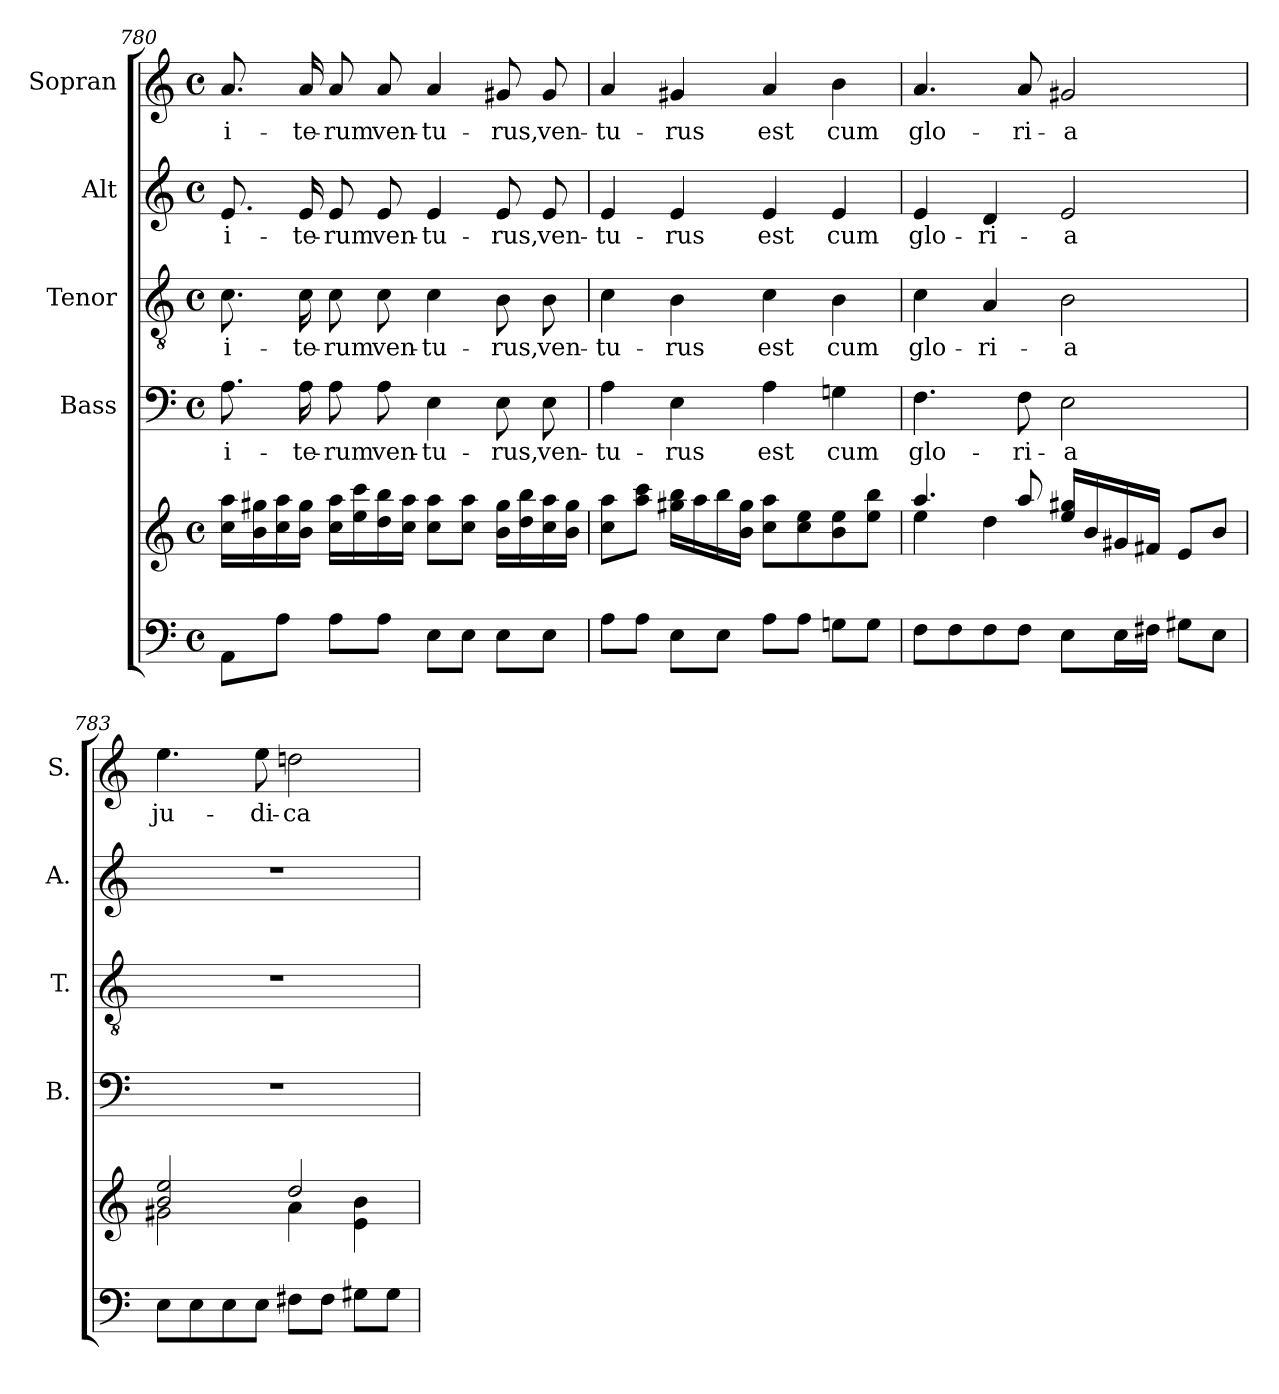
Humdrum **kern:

**kern	**kern	**kern	**text	**kern	**text	**kern	**text	**kern	**text
*part5	*part5	*part4	*part4	*part3	*part3	*part2	*part2	*part1	*part1
*staff6	*staff5	*staff4	*staff4	*staff3	*staff3	*staff2	*staff2	*staff1	*staff1
*	*	*I"Bass	*	*I"Tenor	*	*I"Alt	*	*I"Sopran	*
*	*	*I'B.	*	*I'T.	*	*I'A.	*	*I'S.	*
!!LO:PB:g=z
*clefF4	*clefG2	*clefF4	*	*clefGv2	*	*clefG2	*	*clefG2	*
*k[]	*k[]	*k[]	*	*k[]	*	*k[]	*	*k[]	*
*C:	*C:	*C:	*	*C:	*	*C:	*	*C:	*
*M4/4	*M4/4	*M4/4	*	*M4/4	*	*M4/4	*	*M4/4	*
*met(c)	*met(c)	*met(c)	*	*met(c)	*	*met(c)	*	*met(c)	*
=780	=780	=780	=780	=780	=780	=780	=780	=780	=780
!	!	!	!LO:LY:b	!	!LO:LY:b	!	!LO:LY:b	!	!LO:LY:b
8AA\L	16cc\ 16aa\LL	8.A\	i-	8.c\	i-	8.e/	i-	8.a/	i-
.	16b\ 16gg#X\	.	.	.	.	.	.	.	.
8A\J	16cc\ 16aa\	.	.	.	.	.	.	.	.
!	!	!	!LO:LY:b	!	!LO:LY:b	!	!LO:LY:b	!	!LO:LY:b
.	16b\ 16gg#\JJ	16A\	-te-	16c\	-te-	16e/	-te-	16a/	-te-
!	!	!	!LO:LY:b	!	!LO:LY:b	!	!LO:LY:b	!	!LO:LY:b
8A\L	16cc\ 16aa\LL	8A\	-rum	8c\	-rum	8e/	-rum	8a/	-rum
.	16ee\ 16ccc\	.	.	.	.	.	.	.	.
!	!	!	!LO:LY:b	!	!LO:LY:b	!	!LO:LY:b	!	!LO:LY:b
8A\J	16dd\ 16bb\	8A\	ven-	8c\	ven-	8e/	ven-	8a/	ven-
.	16cc\ 16aa\JJ	.	.	.	.	.	.	.	.
!	!	!	!LO:LY:b	!	!LO:LY:b	!	!LO:LY:b	!	!LO:LY:b
8E\L	8cc\ 8aa\L	4E\	-tu-	4c\	-tu-	4e/	-tu-	4a/	-tu-
8E\J	8cc\ 8aa\J	.	.	.	.	.	.	.	.
!	!	!	!LO:LY:b	!	!LO:LY:b	!	!LO:LY:b	!	!LO:LY:b
8E\L	16b\ 16gg#\LL	8E\	-rus,	8B\	-rus,	8e/	-rus,	8g#X/	-rus,
.	16dd\ 16bb\	.	.	.	.	.	.	.	.
!	!	!	!LO:LY:b	!	!LO:LY:b	!	!LO:LY:b	!	!LO:LY:b
8E\J	16cc\ 16aa\	8E\	ven-	8B\	ven-	8e/	ven-	8g#/	ven-
.	16b\ 16gg#\JJ	.	.	.	.	.	.	.	.
=781	=781	=781	=781	=781	=781	=781	=781	=781	=781
!	!	!	!LO:LY:b	!	!LO:LY:b	!	!LO:LY:b	!	!LO:LY:b
8A\L	8cc\ 8aa\L	4A\	-tu-	4c\	-tu-	4e/	-tu-	4a/	-tu-
8A\J	8aa\ 8ccc\J	.	.	.	.	.	.	.	.
!	!	!	!LO:LY:b	!	!LO:LY:b	!	!LO:LY:b	!	!LO:LY:b
8E\L	16gg#X\ 16bb\LL	4E\	-rus	4B\	-rus	4e/	-rus	4g#X/	-rus
.	16aa\	.	.	.	.	.	.	.	.
8E\J	16bb\	.	.	.	.	.	.	.	.
.	16b\ 16gg#\JJ	.	.	.	.	.	.	.	.
!	!	!	!LO:LY:b	!	!LO:LY:b	!	!LO:LY:b	!	!LO:LY:b
8A\L	8cc\ 8aa\L	4A\	est	4c\	est	4e/	est	4a/	est
8A\J	8cc\ 8ee\	.	.	.	.	.	.	.	.
!	!	!	!LO:LY:b	!	!LO:LY:b	!	!LO:LY:b	!	!LO:LY:b
8Gn\L	8b\ 8ee\	4Gn\	cum	4B\	cum	4e/	cum	4b\	cum
8G\J	8ee\ 8bb\J	.	.	.	.	.	.	.	.
=782	=782	=782	=782	=782	=782	=782	=782	=782	=782
*	*^	*	*	*	*	*	*	*	*
!	!	!	!	!LO:LY:b	!	!LO:LY:b	!	!LO:LY:b	!	!LO:LY:b
8F\L	4.aa/	4ee\	4.F\	glo-	4c\	glo-	4e/	glo-	4.a/	glo-
8F\	.	.	.	.	.	.	.	.	.	.
!	!	!	!	!	!	!LO:LY:b	!	!LO:LY:b	!	!
8F\	.	4dd\	.	.	4A/	-ri-	4d/	-ri-	.	.
!	!	!	!	!LO:LY:b	!	!	!	!	!	!LO:LY:b
8F\J	8aa/	.	8F\	-ri-	.	.	.	.	8a/	-ri-
!	!	!	!	!LO:LY:b	!	!LO:LY:b	!	!LO:LY:b	!	!LO:LY:b
8E\L	16ee/ 16gg#X/LL	2ryy	2E\	-a	2B\	-a	2e/	-a	2g#X/	-a
.	16b/	.	.	.	.	.	.	.	.	.
16E\L	16g#X/	.	.	.	.	.	.	.	.	.
16F#X\JJ	16f#X/JJ	.	.	.	.	.	.	.	.	.
8G#X\L	8e/L	.	.	.	.	.	.	.	.	.
8E\J	8b/J	.	.	.	.	.	.	.	.	.
!!LO:LB:g=z
=783	=783	=783	=783	=783	=783	=783	=783	=783	=783	=783
!	!	!	!	!	!	!	!	!	!	!LO:LY:b
8E\L	2b/ 2ee/	2g#X\	1r	.	1r	.	1r	.	4.ee\	ju-
8E\	.	.	.	.	.	.	.	.	.	.
8E\	.	.	.	.	.	.	.	.	.	.
!	!	!	!	!	!	!	!	!	!	!LO:LY:b
8E\J	.	.	.	.	.	.	.	.	8ee\	-di-
!	!	!	!	!	!	!	!	!	!	!LO:LY:b
8F#X\L	2dd/	4a\	.	.	.	.	.	.	2ddn\	-ca-
8F#\J	.	.	.	.	.	.	.	.	.	.
8G#X\L	.	4e\ 4b\	.	.	.	.	.	.	.	.
8G#\J	.	.	.	.	.	.	.	.	.	.
*	*v	*v	*	*	*	*	*	*	*	*
=	=	=	=	=	=	=	=	=	=
*-	*-	*-	*-	*-	*-	*-	*-	*-	*-
